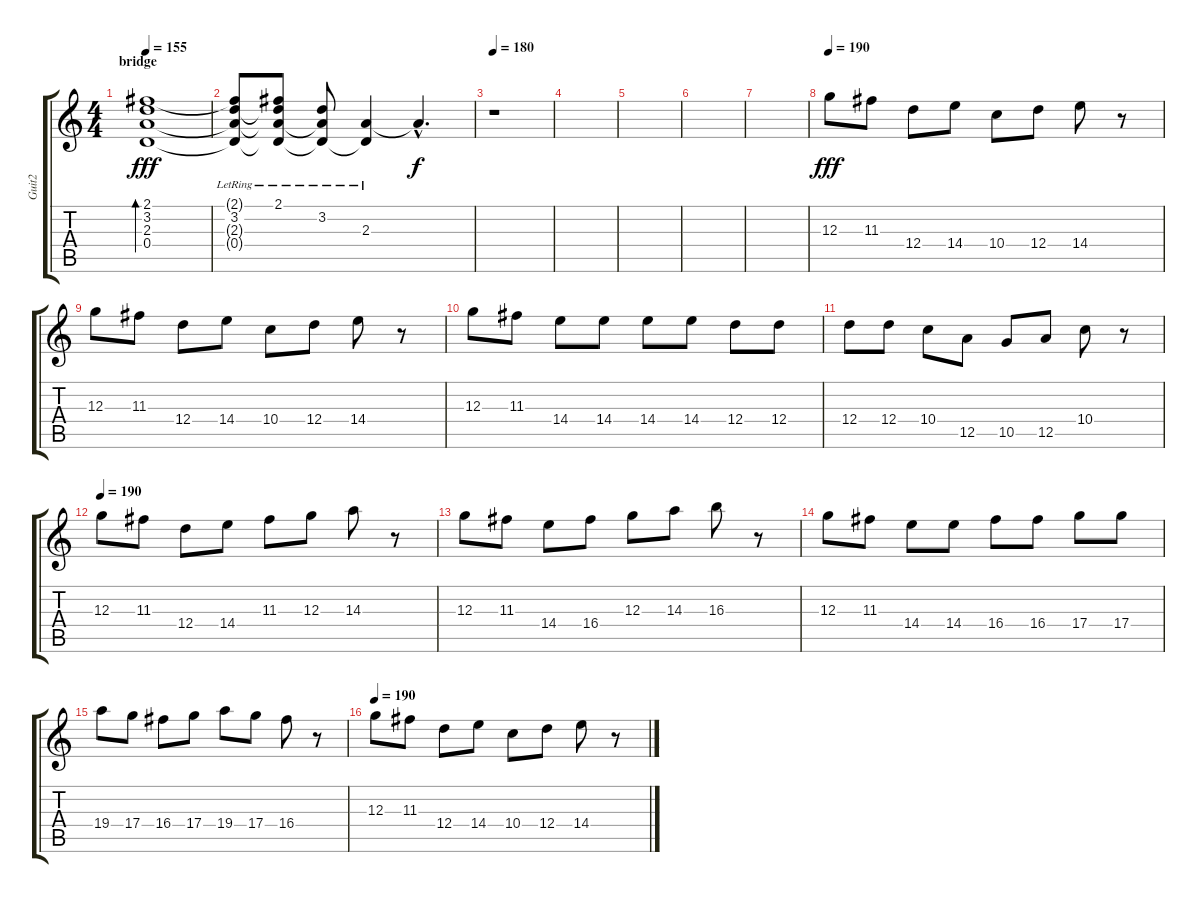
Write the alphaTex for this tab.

\track ("Guit2" "Guit2") {instrument electricguitarclean}
\staff {score tabs}
\tuning (E4 B3 G3 D3 A2 E2) {hide}
\ts (4 4)
\section ("" "bridge")
\tempo 155
\clef g2
\ks c
(2.1 3.2 2.3 0.4).1{bd 120 dy fff} |
(2.1{t} 3.2{lr} 2.3{t} 0.4{t}).8 (2.1{lr} 3.2{t} 2.3{t} 0.4{t}).8 (3.2{lr} 2.3{t} 0.4{t}).8 (2.3{lr} 0.4{t}).4 2.3{hac t}.4{d dy f} |
\tempo 180
r.1 |
|
|
|
|
\tempo 190
12.3.8{dy fff volume 11 instrument overdrivenguitar} 11.3.8 12.4.8 14.4.8 10.4.8 12.4.8 14.4.8 r.8 |
12.3.8 11.3.8 12.4.8 14.4.8 10.4.8 12.4.8 14.4.8 r.8 |
12.3.8 11.3.8 14.4.8 14.4.8 14.4.8 14.4.8 12.4.8 12.4.8 |
12.4.8 12.4.8 10.4.8 12.5.8 10.5.8 12.5.8 10.4.8 r.8 |
\tempo 190
12.3.8{volume 11 instrument overdrivenguitar} 11.3.8 12.4.8 14.4.8 11.3.8 12.3.8 14.3.8 r.8 |
12.3.8 11.3.8 14.4.8 16.4.8 12.3.8 14.3.8 16.3.8 r.8 |
12.3.8 11.3.8 14.4.8 14.4.8 16.4.8 16.4.8 17.4.8 17.4.8 |
19.4.8 17.4.8 16.4.8 17.4.8 19.4.8 17.4.8 16.4.8 r.8 |
\tempo 190
12.3.8{volume 11 instrument overdrivenguitar} 11.3.8 12.4.8 14.4.8 10.4.8 12.4.8 14.4.8 r.8
